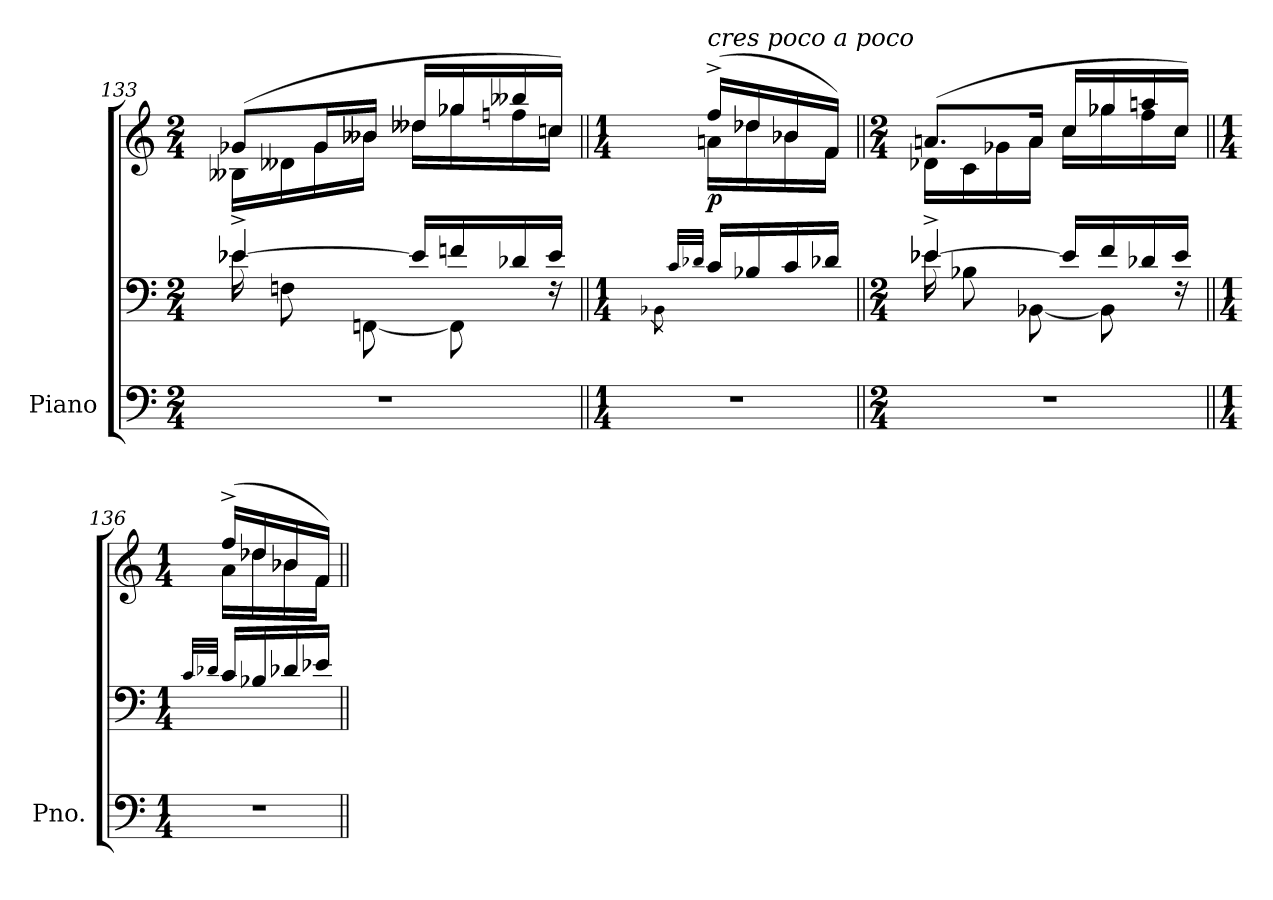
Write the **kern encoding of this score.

**kern	**kern	**kern	**dynam
*part1	*part1	*part1	*part1
*staff3	*staff2	*staff1	*staff1/2/3
*I"Piano	*	*	*
*I'Pno.	*	*	*
!!LO:LB:g=z
*clefF4	*clefF4	*clefG2	*
*k[]	*k[]	*k[]	*
*M2/4	*M2/4	*M2/4	*
=133	=133	=133	=133
*	*^	*^	*
2r	[4e-X^/	16e-\	(>8g-X/L	16B--X\LL	.
.	.	8Fn\	.	16d--X\	.
.	.	.	16g-/L	16g-\	.
.	.	[8FFn\	16b--X/JJ	16b--\JJ	.
.	16e-/LL]	.	16dd--X/LL	16dd--\LL	.
.	16fn/	8FF\]	16gg-X/	16gg-\	.
.	16d-X/	.	16bb--X/	16ffn\	.
.	16e-/JJ	16rF	16ccn/JJ)	16cc\JJ	.
*	*v	*v	*	*	*
=134||	=134||	=134||	=134||	=134||
*M1/4	*M1/4	*M1/4	*	*
.	8qBB-X\	.	.	.
.	32qc/LLL	.	.	.
.	32qd-X/JJJ	.	.	.
!	!	!LO:TX:a:i:t=cres   poco a poco	!	!
!	!	!	!	!LO:DY:b
4r	16c/LL	(>16ff^/LL	16an\LL	p
.	16B-X/	16dd-X/	16dd-\	.
.	16c/	16b-X/	16b-\	.
.	16d-X/JJ	16f/JJ)	16f\JJ	.
=135||	=135||	=135||	=135||	=135||
*M2/4	*M2/4	*M2/4	*	*
*	*^	*	*	*
2r	[4e-X^/	16e-\	(>8.an/L	16d-X\LL	.
.	.	8B-X\	.	16c\	.
.	.	.	.	16g-X\	.
.	.	[8BB-X\	16a/Jk	16a\JJ	.
.	16e-/LL]	.	16cc/LL	16cc\LL	.
.	16f/	8BB-\]	16gg-X/	16gg-\	.
.	16d-X/	.	16aan/	16ff\	.
.	16e-/JJ	16rF	16cc/JJ)	16cc\JJ	.
*	*v	*v	*	*	*
=136||	=136||	=136||	=136||	=136||
*M1/4	*M1/4	*M1/4	*	*
.	32qc/LLL	.	.	.
.	32qd-X/JJJ	.	.	.
4r	16c/LL	(>16ff^/LL	16a\LL	.
.	16B-X/	16dd-X/	16dd-\	.
.	16d-/	16b-X/	16b-\	.
.	16e-X/JJ	16f/JJ)	16f\JJ	.
*	*	*v	*v	*
=||	=||	=||	=||
*-	*-	*-	*-
